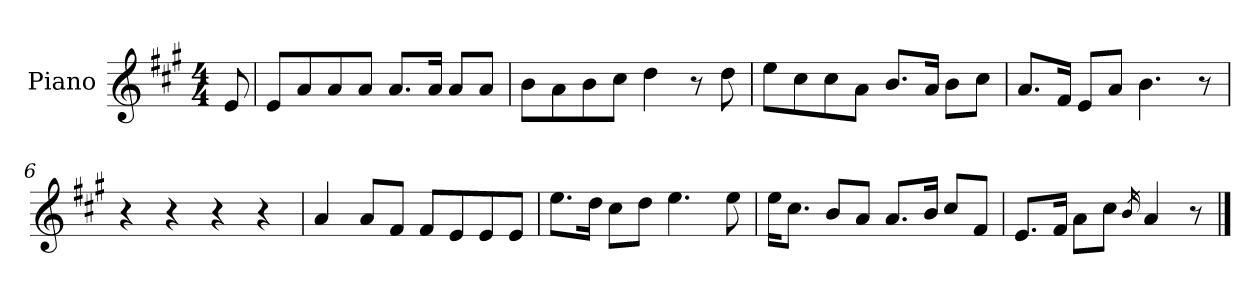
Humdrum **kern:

**kern
*part1
*staff1
*I"Piano
*I'Pno.
*clefG2
*k[f#c#g#]
*M4/4
=1
8e/
=2
8e/L
8a/
8a/
8a/J
8.a/L
16a/Jk
8a/L
8a/J
=3
8b\L
8a\
8b\
8cc#\J
4dd\
8r
8dd\
=4
8ee\L
8cc#\
8cc#\
8a\J
8.b/L
16a/Jk
8b\L
8cc#\J
=5
8.a/L
16f#/Jk
8e/L
8a/J
4.b\
8r
=6
4r
4r
4r
4r
=7
4a/
8a/L
8f#/J
8f#/L
8e/
8e/
8e/J
=8
8.ee\L
16dd\Jk
8cc#\L
8dd\J
4.ee\
8ee\
=9
16ee\KL
8.cc#\J
8b/L
8a/J
8.a/L
16b/Jk
8cc#/L
8f#/J
=10
8.e/L
16f#/Jk
8a\L
8cc#\J
16qb/
4a/
8r
==
*-
